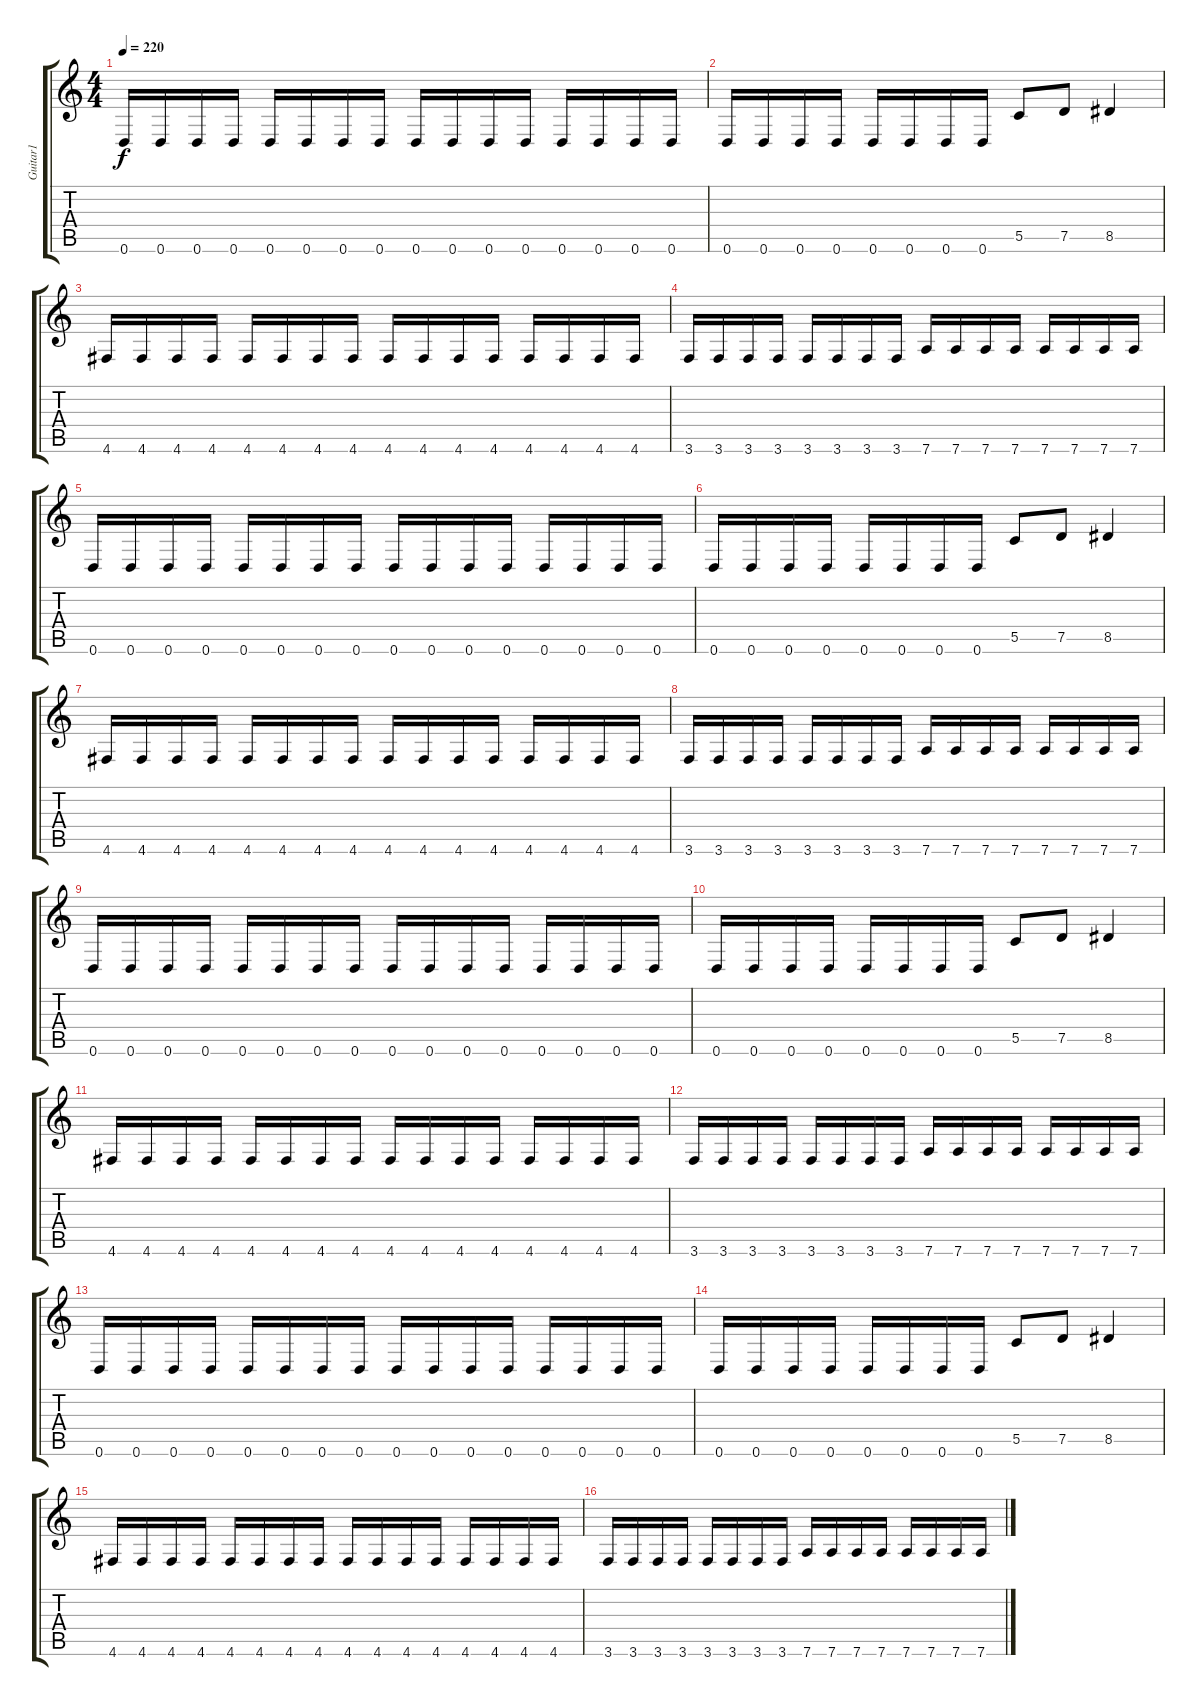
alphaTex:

\track ("Guitar1" "Guitar1") {instrument distortionguitar}
\staff {score tabs}
\tuning (D4 A3 F3 C3 G2 D2) {hide}
\ts (4 4)
\tempo 220
\clef g2
\ks c
0.6.16{dy f} 0.6.16 0.6.16 0.6.16 0.6.16 0.6.16 0.6.16 0.6.16 0.6.16 0.6.16 0.6.16 0.6.16 0.6.16 0.6.16 0.6.16 0.6.16 |
0.6.16 0.6.16 0.6.16 0.6.16 0.6.16 0.6.16 0.6.16 0.6.16 5.5.8 7.5.8 8.5.4 |
4.6.16 4.6.16 4.6.16 4.6.16 4.6.16 4.6.16 4.6.16 4.6.16 4.6.16 4.6.16 4.6.16 4.6.16 4.6.16 4.6.16 4.6.16 4.6.16 |
3.6.16 3.6.16 3.6.16 3.6.16 3.6.16 3.6.16 3.6.16 3.6.16 7.6.16 7.6.16 7.6.16 7.6.16 7.6.16 7.6.16 7.6.16 7.6.16 |
0.6.16 0.6.16 0.6.16 0.6.16 0.6.16 0.6.16 0.6.16 0.6.16 0.6.16 0.6.16 0.6.16 0.6.16 0.6.16 0.6.16 0.6.16 0.6.16 |
0.6.16 0.6.16 0.6.16 0.6.16 0.6.16 0.6.16 0.6.16 0.6.16 5.5.8 7.5.8 8.5.4 |
4.6.16 4.6.16 4.6.16 4.6.16 4.6.16 4.6.16 4.6.16 4.6.16 4.6.16 4.6.16 4.6.16 4.6.16 4.6.16 4.6.16 4.6.16 4.6.16 |
3.6.16 3.6.16 3.6.16 3.6.16 3.6.16 3.6.16 3.6.16 3.6.16 7.6.16 7.6.16 7.6.16 7.6.16 7.6.16 7.6.16 7.6.16 7.6.16 |
0.6.16 0.6.16 0.6.16 0.6.16 0.6.16 0.6.16 0.6.16 0.6.16 0.6.16 0.6.16 0.6.16 0.6.16 0.6.16 0.6.16 0.6.16 0.6.16 |
0.6.16 0.6.16 0.6.16 0.6.16 0.6.16 0.6.16 0.6.16 0.6.16 5.5.8 7.5.8 8.5.4 |
4.6.16 4.6.16 4.6.16 4.6.16 4.6.16 4.6.16 4.6.16 4.6.16 4.6.16 4.6.16 4.6.16 4.6.16 4.6.16 4.6.16 4.6.16 4.6.16 |
3.6.16 3.6.16 3.6.16 3.6.16 3.6.16 3.6.16 3.6.16 3.6.16 7.6.16 7.6.16 7.6.16 7.6.16 7.6.16 7.6.16 7.6.16 7.6.16 |
0.6.16 0.6.16 0.6.16 0.6.16 0.6.16 0.6.16 0.6.16 0.6.16 0.6.16 0.6.16 0.6.16 0.6.16 0.6.16 0.6.16 0.6.16 0.6.16 |
0.6.16 0.6.16 0.6.16 0.6.16 0.6.16 0.6.16 0.6.16 0.6.16 5.5.8 7.5.8 8.5.4 |
4.6.16 4.6.16 4.6.16 4.6.16 4.6.16 4.6.16 4.6.16 4.6.16 4.6.16 4.6.16 4.6.16 4.6.16 4.6.16 4.6.16 4.6.16 4.6.16 |
3.6.16 3.6.16 3.6.16 3.6.16 3.6.16 3.6.16 3.6.16 3.6.16 7.6.16 7.6.16 7.6.16 7.6.16 7.6.16 7.6.16 7.6.16 7.6.16
